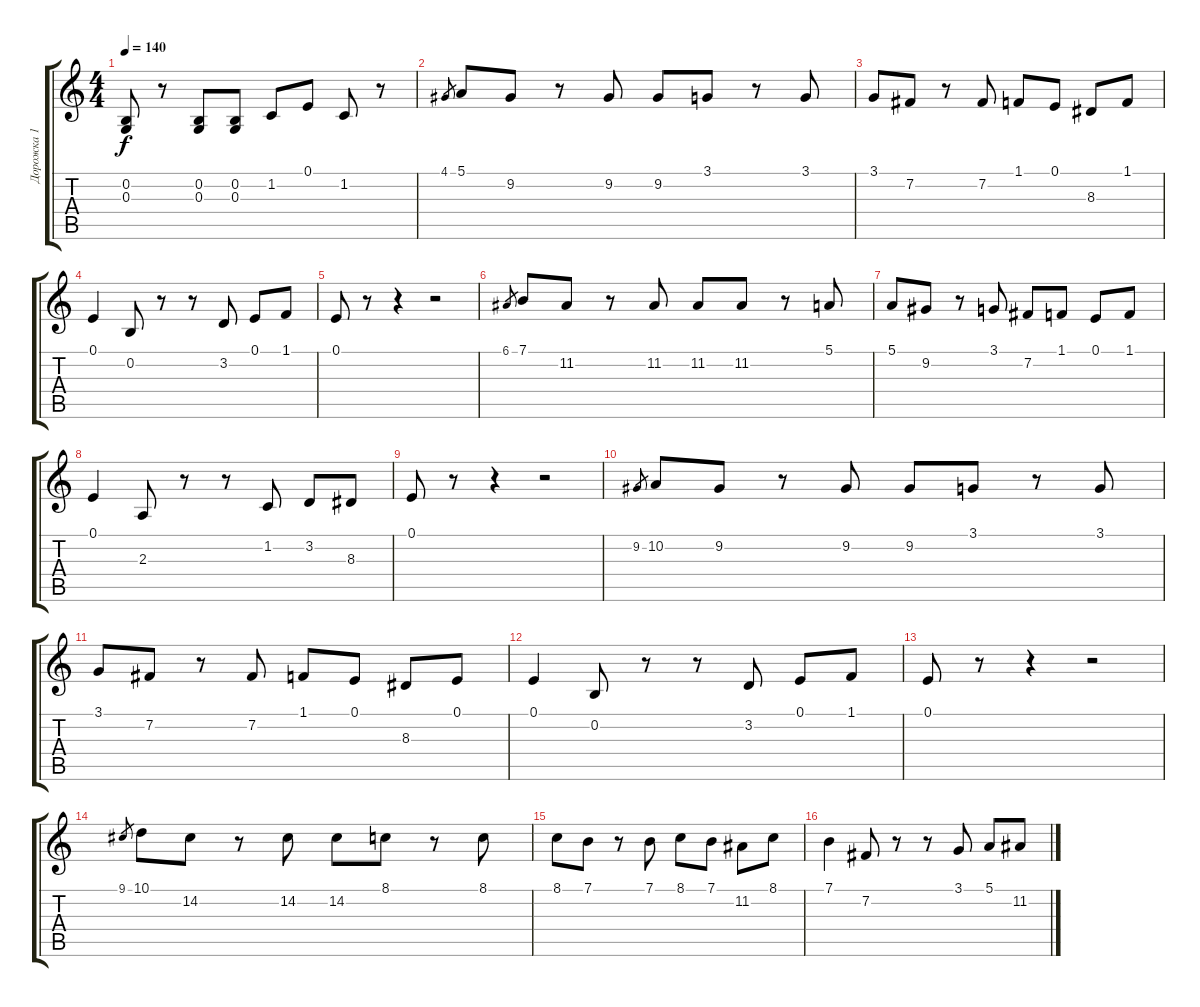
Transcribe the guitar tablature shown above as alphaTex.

\track ("Дорожка 1" "Дорожка 1") {instrument acousticgrandpiano}
\staff {score tabs}
\tuning (E4 B3 G3 D3 A2 E2) {hide}
\ts (4 4)
\tempo 140
\clef g2
\ks c
(0.2 0.3).8{dy f} r.8 (0.2 0.3).8 (0.2 0.3).8 1.2.8 0.1.8 1.2.8 r.8 |
4.1.8{gr} 5.1.8 9.2.8 r.8 9.2.8 9.2.8 3.1.8 r.8 3.1.8 |
3.1.8 7.2.8 r.8 7.2.8 1.1.8 0.1.8 8.3.8 1.1.8 |
0.1.4 0.2.8 r.8 r.8 3.2.8 0.1.8 1.1.8 |
0.1.8 r.8 r.4 r.2 |
6.1.8{gr} 7.1.8 11.2.8 r.8 11.2.8 11.2.8 11.2.8 r.8 5.1.8 |
5.1.8 9.2.8 r.8 3.1.8 7.2.8 1.1.8 0.1.8 1.1.8 |
0.1.4 2.3.8 r.8 r.8 1.2.8 3.2.8 8.3.8 |
0.1.8 r.8 r.4 r.2 |
9.2.8{gr} 10.2.8 9.2.8 r.8 9.2.8 9.2.8 3.1.8 r.8 3.1.8 |
3.1.8 7.2.8 r.8 7.2.8 1.1.8 0.1.8 8.3.8 0.1.8 |
0.1.4 0.2.8 r.8 r.8 3.2.8 0.1.8 1.1.8 |
0.1.8 r.8 r.4 r.2 |
9.1.8{gr} 10.1.8 14.2.8 r.8 14.2.8 14.2.8 8.1.8 r.8 8.1.8 |
8.1.8 7.1.8 r.8 7.1.8 8.1.8 7.1.8 11.2.8 8.1.8 |
7.1.4 7.2.8 r.8 r.8 3.1.8 5.1.8 11.2.8
